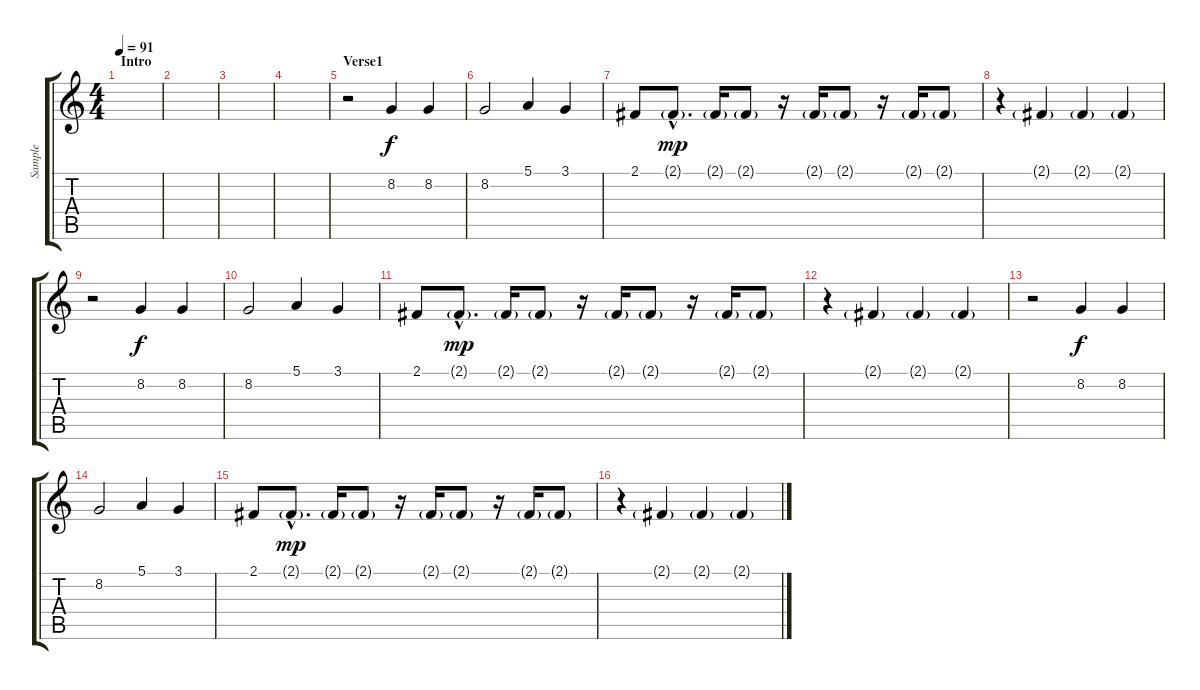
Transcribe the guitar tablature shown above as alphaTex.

\track ("Sample" "Sample") {instrument woodblock}
\staff {score tabs}
\tuning (E4 B3 G3 D3 A2 E2) {hide}
\ts (4 4)
\section ("" "Intro")
\tempo 91
\clef g2
\ks c
|
|
|
|
\section ("" "Verse1")
r.2 8.2.4 8.2.4 |
8.2.2 5.1.4 3.1.4 |
2.1.8 2.1{g hac}.8{d dy mp} 2.1{g}.16 2.1{g}.8 r.16 2.1{g}.16 2.1{g}.8 r.16 2.1{g}.16 2.1{g}.8 |
r.4 2.1{g}.4 2.1{g}.4 2.1{g}.4 |
r.2 8.2.4{dy f} 8.2.4 |
8.2.2 5.1.4 3.1.4 |
2.1.8 2.1{g hac}.8{d dy mp} 2.1{g}.16 2.1{g}.8 r.16 2.1{g}.16 2.1{g}.8 r.16 2.1{g}.16 2.1{g}.8 |
r.4 2.1{g}.4 2.1{g}.4 2.1{g}.4 |
r.2 8.2.4{dy f} 8.2.4 |
8.2.2 5.1.4 3.1.4 |
2.1.8 2.1{g hac}.8{d dy mp} 2.1{g}.16 2.1{g}.8 r.16 2.1{g}.16 2.1{g}.8 r.16 2.1{g}.16 2.1{g}.8 |
r.4 2.1{g}.4 2.1{g}.4 2.1{g}.4
